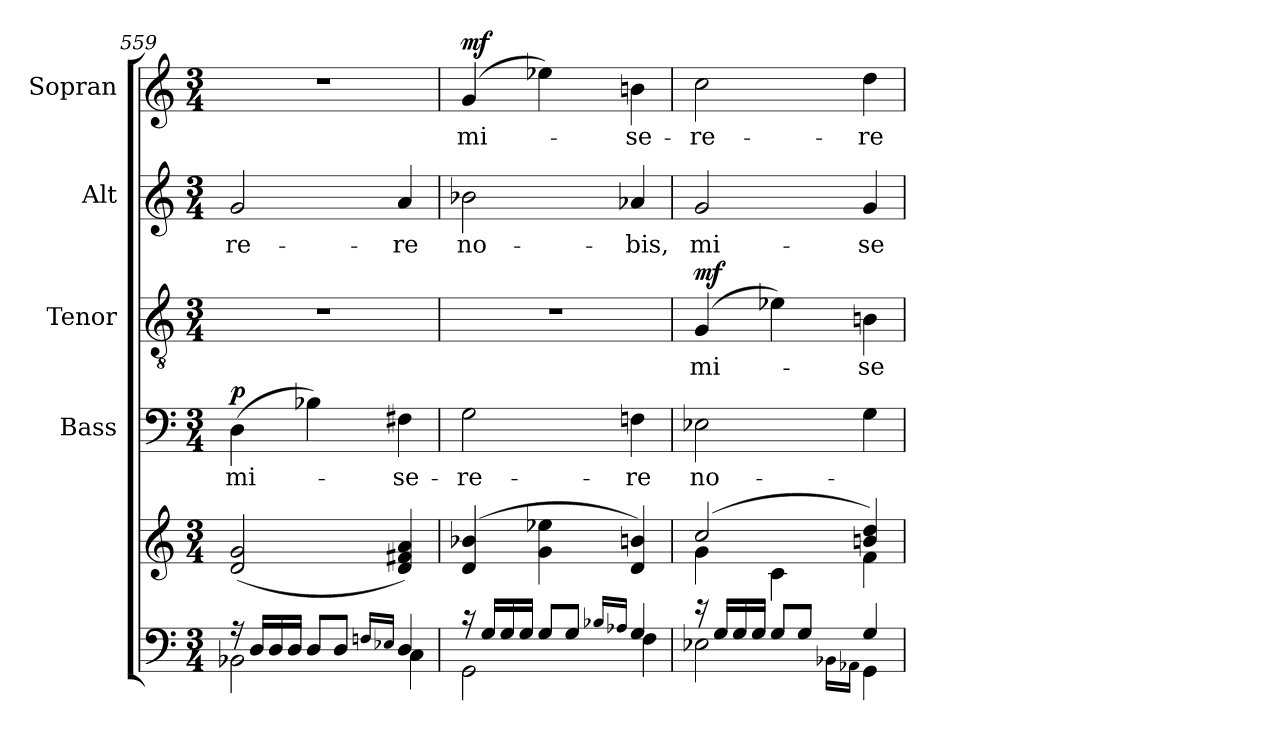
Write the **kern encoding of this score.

**kern	**kern	**kern	**text	**dynam	**kern	**text	**dynam	**kern	**text	**kern	**text	**dynam
*part5	*part5	*part4	*part4	*part4	*part3	*part3	*part3	*part2	*part2	*part1	*part1	*part1
*staff6	*staff5	*staff4	*staff4	*staff4	*staff3	*staff3	*staff3	*staff2	*staff2	*staff1	*staff1	*staff1
*	*	*I"Bass	*	*	*I"Tenor	*	*	*I"Alt	*	*I"Sopran	*	*
*	*	*I'B.	*	*	*I'T.	*	*	*I'A.	*	*I'S.	*	*
*clefF4	*clefG2	*clefF4	*	*	*clefGv2	*	*	*clefG2	*	*clefG2	*	*
*k[]	*k[]	*k[]	*	*	*k[]	*	*	*k[]	*	*k[]	*	*
*C:	*C:	*C:	*	*	*C:	*	*	*C:	*	*C:	*	*
*M3/4	*M3/4	*M3/4	*	*	*M3/4	*	*	*M3/4	*	*M3/4	*	*
=559	=559	=559	=559	=559	=559	=559	=559	=559	=559	=559	=559	=559
*^	*	*	*	*	*	*	*	*	*	*	*	*
!	!	!	!	!LO:LY:b	!LO:DY:a	!	!	!	!	!LO:LY:b	!	!	!
16rA	2BB-X\	(2d/ 2g/	(>4D\	mi-	p	2.r	.	.	2g/	-re-	2.r	.	.
16D/LL	.	.	.	.	.	.	.	.	.	.	.	.	.
16D/	.	.	.	.	.	.	.	.	.	.	.	.	.
16D/JJ	.	.	.	.	.	.	.	.	.	.	.	.	.
8D/L	.	.	4B-X\)	.	.	.	.	.	.	.	.	.	.
8D/J	.	.	.	.	.	.	.	.	.	.	.	.	.
16qFn/LL	.	.	.	.	.	.	.	.	.	.	.	.	.
16qE-X/JJ	.	.	.	.	.	.	.	.	.	.	.	.	.
!	!	!	!	!LO:LY:b	!	!	!	!	!	!LO:LY:b	!	!	!
4D/	4C\	4d/ 4f#X/ 4a/)	4F#X\	-se-	.	.	.	.	4a/	-re	.	.	.
=560	=560	=560	=560	=560	=560	=560	=560	=560	=560	=560	=560	=560	=560
!	!	!	!	!LO:LY:b	!	!	!	!	!	!LO:LY:b	!	!LO:LY:b	!LO:DY:a
16rB	2GG\	(4d/ 4b-X/	2G\	-re-	.	2.r	.	.	2b-X\	no-	(4g/	mi-	mf
16G/LL	.	.	.	.	.	.	.	.	.	.	.	.	.
16G/	.	.	.	.	.	.	.	.	.	.	.	.	.
16G/JJ	.	.	.	.	.	.	.	.	.	.	.	.	.
8G/L	.	4g\ 4ee-X\	.	.	.	.	.	.	.	.	4ee-X\)	.	.
8G/J	.	.	.	.	.	.	.	.	.	.	.	.	.
16qB-X/LL	.	.	.	.	.	.	.	.	.	.	.	.	.
16qA-X/JJ	.	.	.	.	.	.	.	.	.	.	.	.	.
!	!	!	!	!LO:LY:b	!	!	!	!	!	!LO:LY:b	!	!LO:LY:b	!
4G/	4F\	4d/ 4bn/)	4Fn\	-re	.	.	.	.	4a-X/	-bis,	4bn\	-se-	.
=561	=561	=561	=561	=561	=561	=561	=561	=561	=561	=561	=561	=561	=561
*	*	*^	*	*	*	*	*	*	*	*	*	*	*
!	!	!	!	!	!LO:LY:b	!	!	!LO:LY:b	!LO:DY:a	!	!LO:LY:b	!	!LO:LY:b	!
16rd	2E-X\	(2cc/	4g\	2E-X\	no-	.	(4G/	mi-	mf	2g/	mi-	2cc\	-re-	.
16G/LL	.	.	.	.	.	.	.	.	.	.	.	.	.	.
16G/	.	.	.	.	.	.	.	.	.	.	.	.	.	.
16G/JJ	.	.	.	.	.	.	.	.	.	.	.	.	.	.
8G/L	.	.	4c\	.	.	.	4e-X\)	.	.	.	.	.	.	.
8G/J	.	.	.	.	.	.	.	.	.	.	.	.	.	.
.	16qBB-X\LL	.	.	.	.	.	.	.	.	.	.	.	.	.
.	16qAA-\JJ	.	.	.	.	.	.	.	.	.	.	.	.	.
!	!	!	!	!	!	!	!	!LO:LY:b	!	!	!LO:LY:b	!	!LO:LY:b	!
4G/	4GG\	4bn/ 4dd/)	4f\	4G\	.	.	4Bn\	-se-	.	4g/	-se-	4dd\	-re	.
*v	*v	*	*	*	*	*	*	*	*	*	*	*	*	*
*	*v	*v	*	*	*	*	*	*	*	*	*	*	*
=	=	=	=	=	=	=	=	=	=	=	=	=
*-	*-	*-	*-	*-	*-	*-	*-	*-	*-	*-	*-	*-
